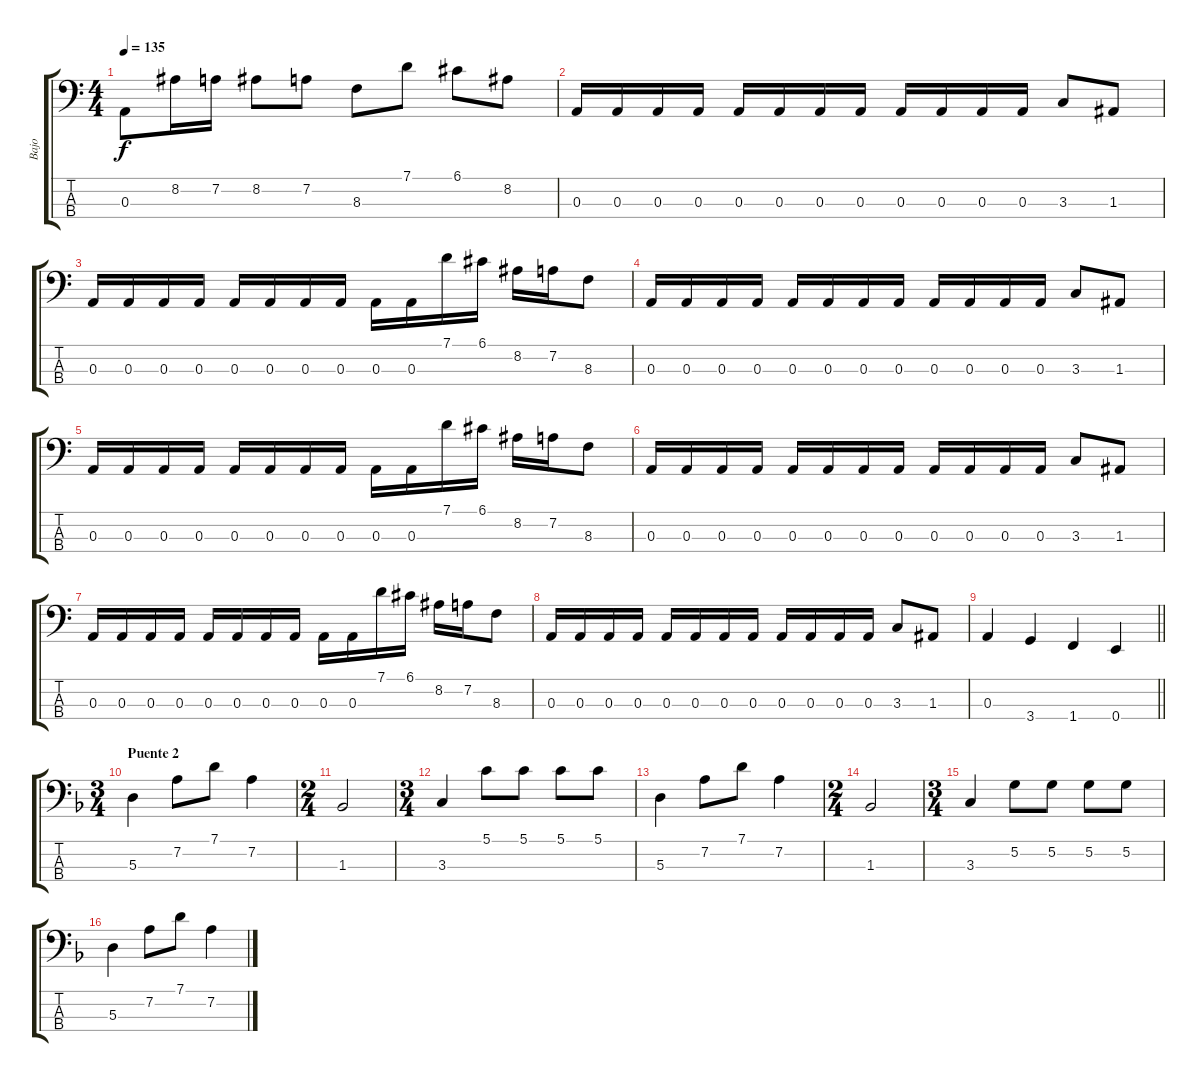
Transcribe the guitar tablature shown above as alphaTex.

\track ("Bajo" "Bajo") {instrument electricbassfinger}
\staff {score tabs}
\tuning (G2 D2 A1 E1) {hide}
\ts (4 4)
\tempo 135
\clef f4
\ks aminor
0.3.8{dy f} 8.2.16 7.2.16 8.2.8 7.2.8 8.3.8 7.1.8 6.1.8 8.2.8 |
0.3.16 0.3.16 0.3.16 0.3.16 0.3.16 0.3.16 0.3.16 0.3.16 0.3.16 0.3.16 0.3.16 0.3.16 3.3.8 1.3.8 |
0.3.16 0.3.16 0.3.16 0.3.16 0.3.16 0.3.16 0.3.16 0.3.16 0.3.16 0.3.16 7.1.16 6.1.16 8.2.16 7.2.16 8.3.8 |
0.3.16 0.3.16 0.3.16 0.3.16 0.3.16 0.3.16 0.3.16 0.3.16 0.3.16 0.3.16 0.3.16 0.3.16 3.3.8 1.3.8 |
0.3.16 0.3.16 0.3.16 0.3.16 0.3.16 0.3.16 0.3.16 0.3.16 0.3.16 0.3.16 7.1.16 6.1.16 8.2.16 7.2.16 8.3.8 |
0.3.16 0.3.16 0.3.16 0.3.16 0.3.16 0.3.16 0.3.16 0.3.16 0.3.16 0.3.16 0.3.16 0.3.16 3.3.8 1.3.8 |
0.3.16 0.3.16 0.3.16 0.3.16 0.3.16 0.3.16 0.3.16 0.3.16 0.3.16 0.3.16 7.1.16 6.1.16 8.2.16 7.2.16 8.3.8 |
0.3.16 0.3.16 0.3.16 0.3.16 0.3.16 0.3.16 0.3.16 0.3.16 0.3.16 0.3.16 0.3.16 0.3.16 3.3.8 1.3.8 |
\barLineRight lightlight
0.3.4 3.4.4 1.4.4 0.4.4 |
\ts (3 4)
\section ("" "Puente 2")
\ks dminor
5.3.4 7.2.8 7.1.8 7.2.4 |
\ts (2 4)
1.3.2 |
\ts (3 4)
3.3.4 5.1.8 5.1.8 5.1.8 5.1.8 |
5.3.4 7.2.8 7.1.8 7.2.4 |
\ts (2 4)
1.3.2 |
\ts (3 4)
3.3.4 5.2.8 5.2.8 5.2.8 5.2.8 |
5.3.4 7.2.8 7.1.8 7.2.4
